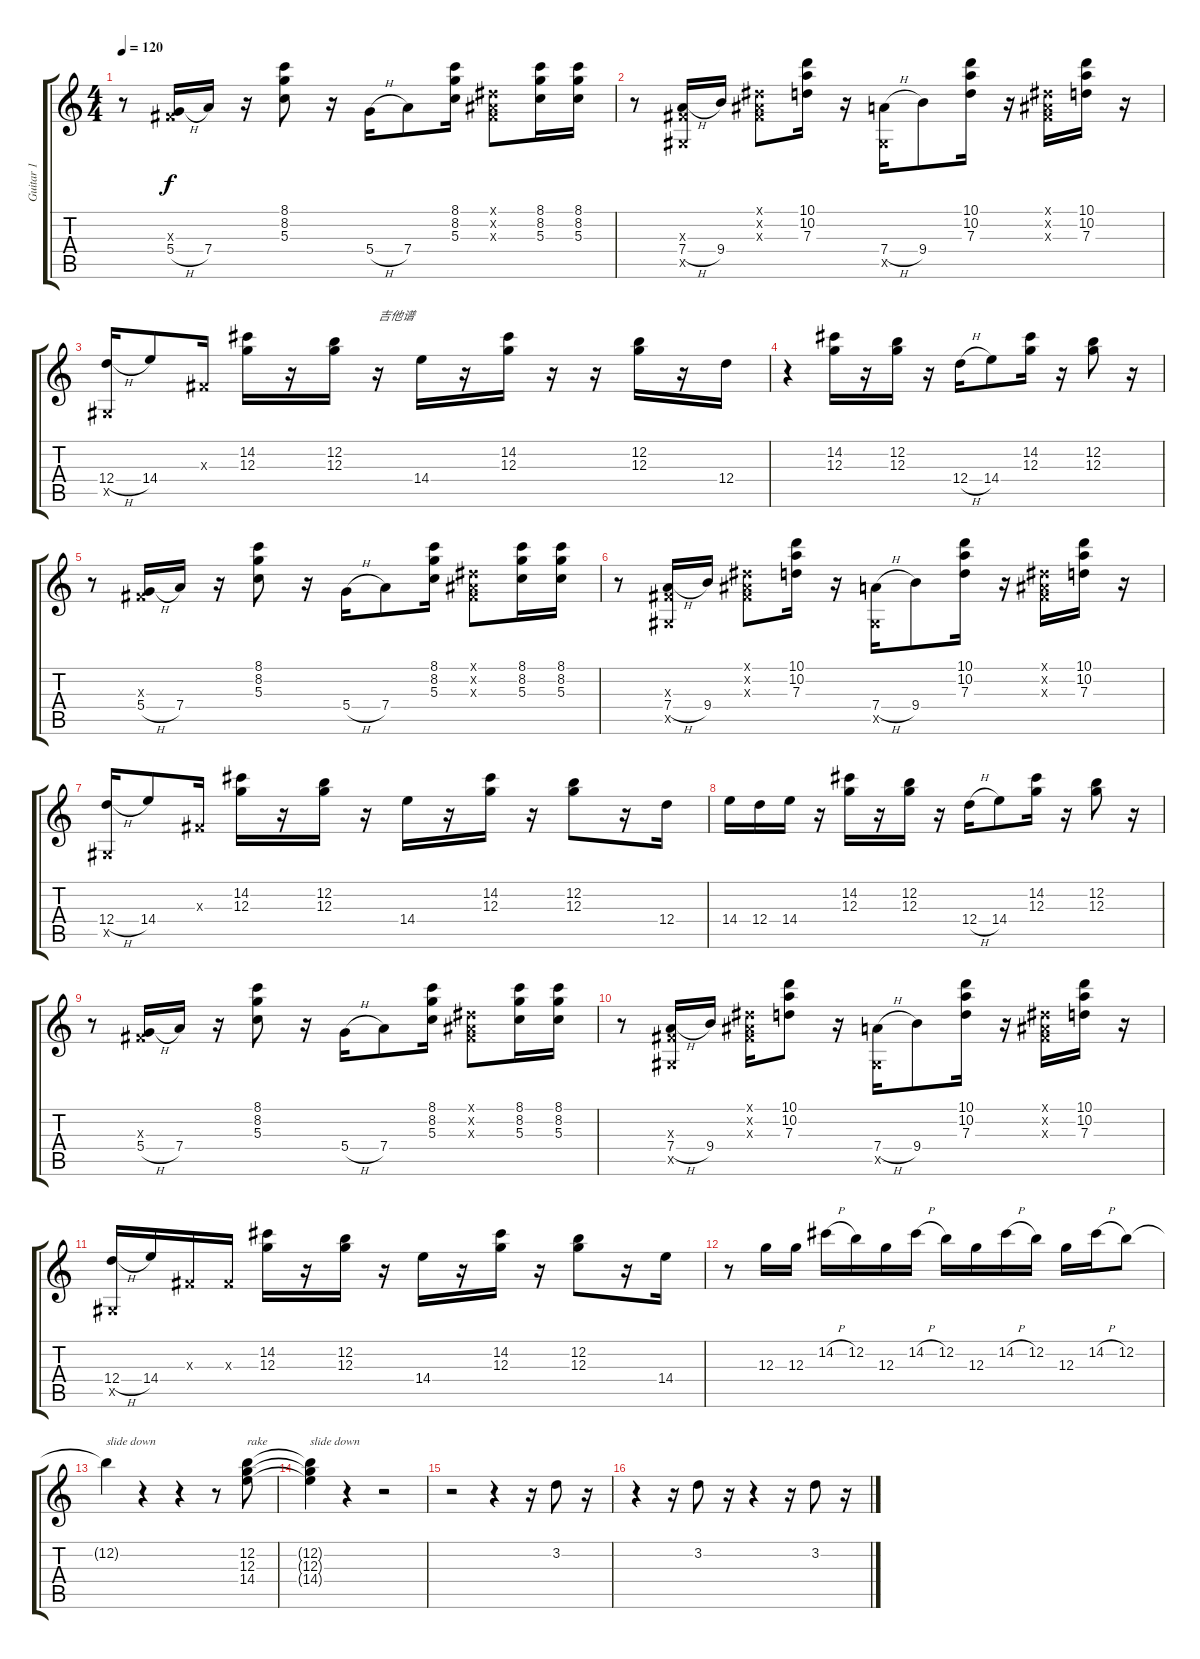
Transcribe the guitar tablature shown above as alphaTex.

\track ("Guitar 1" "Guitar 1") {instrument overdrivenguitar}
\staff {score tabs}
\tuning (E4 B3 G3 D3 A2 E2) {hide}
\ts (4 4)
\tempo 120
\clef g2
\ks c
r.8{dy f} (-1.3{x} 5.4{h}).16 7.4.16 r.16 (8.1 8.2 5.3).8 r.16 5.4{h}.16 7.4.8 (8.1 8.2 5.3).16 (-1.1{x} -1.2{x} -1.3{x}).8 (8.1 8.2 5.3).16 (8.1 8.2 5.3).16 |
r.8 (-1.3{x} 7.4{h} -1.5{x}).16 9.4.16 (-1.1{x} -1.2{x} -1.3{x}).8 (10.1 10.2 7.3).16 r.16 (7.4{h} -1.5{x}).16 9.4.8 (10.1 10.2 7.3).16 r.16 (-1.1{x} -1.2{x} -1.3{x}).16 (10.1 10.2 7.3).16 r.16 |
(12.4{h} -1.5{x}).16 14.4.8 -1.3{x}.16 (14.2 12.3).16 r.16 (12.2 12.3).16 r.16{txt "吉他谱"} 14.4.16 r.16 (14.2 12.3).16 r.16 r.16 (12.2 12.3).16 r.16 12.4.16 |
r.4 (14.2 12.3).16 r.16 (12.2 12.3).16 r.16 12.4{h}.16 14.4.8 (14.2 12.3).16 r.16 (12.2 12.3).8 r.16 |
r.8 (-1.3{x} 5.4{h}).16 7.4.16 r.16 (8.1 8.2 5.3).8 r.16 5.4{h}.16 7.4.8 (8.1 8.2 5.3).16 (-1.1{x} -1.2{x} -1.3{x}).8 (8.1 8.2 5.3).16 (8.1 8.2 5.3).16 |
r.8 (-1.3{x} 7.4{h} -1.5{x}).16 9.4.16 (-1.1{x} -1.2{x} -1.3{x}).8 (10.1 10.2 7.3).16 r.16 (7.4{h} -1.5{x}).16 9.4.8 (10.1 10.2 7.3).16 r.16 (-1.1{x} -1.2{x} -1.3{x}).16 (10.1 10.2 7.3).16 r.16 |
(12.4{h} -1.5{x}).16 14.4.8 -1.3{x}.16 (14.2 12.3).16 r.16 (12.2 12.3).16 r.16 14.4.16 r.16 (14.2 12.3).16 r.16 (12.2 12.3).8 r.16 12.4.16 |
14.4.16 12.4.16 14.4.16 r.16 (14.2 12.3).16 r.16 (12.2 12.3).16 r.16 12.4{h}.16 14.4.8 (14.2 12.3).16 r.16 (12.2 12.3).8 r.16 |
r.8 (-1.3{x} 5.4{h}).16 7.4.16 r.16 (8.1 8.2 5.3).8 r.16 5.4{h}.16 7.4.8 (8.1 8.2 5.3).16 (-1.1{x} -1.2{x} -1.3{x}).8 (8.1 8.2 5.3).16 (8.1 8.2 5.3).16 |
r.8 (-1.3{x} 7.4{h} -1.5{x}).16 9.4.16 (-1.1{x} -1.2{x} -1.3{x}).16 (10.1 10.2 7.3).8 r.16 (7.4{h} -1.5{x}).16 9.4.8 (10.1 10.2 7.3).16 r.16 (-1.1{x} -1.2{x} -1.3{x}).16 (10.1 10.2 7.3).16 r.16 |
(12.4{h} -1.5{x}).16 14.4.16 -1.3{x}.16 -1.3{x}.16 (14.2 12.3).16 r.16 (12.2 12.3).16 r.16 14.4.16 r.16 (14.2 12.3).16 r.16 (12.2 12.3).8 r.16 14.4.16 |
r.8 12.3.16 12.3.16 14.2{h}.16 12.2.16 12.3.16 14.2{h}.16 12.2.16 12.3.16 14.2{h}.16 12.2.16 12.3.16 14.2{h}.16 12.2.8 |
12.2{t}.4{txt "slide down"} r.4 r.4 r.8 (12.2 12.3 14.4).8{txt "rake"} |
(12.2{t} 12.3{t} 14.4{t}).4{txt "slide down"} r.4 r.2 |
r.2 r.4 r.16 3.2.8 r.16 |
r.4 r.16 3.2.8 r.16 r.4 r.16 3.2.8 r.16
